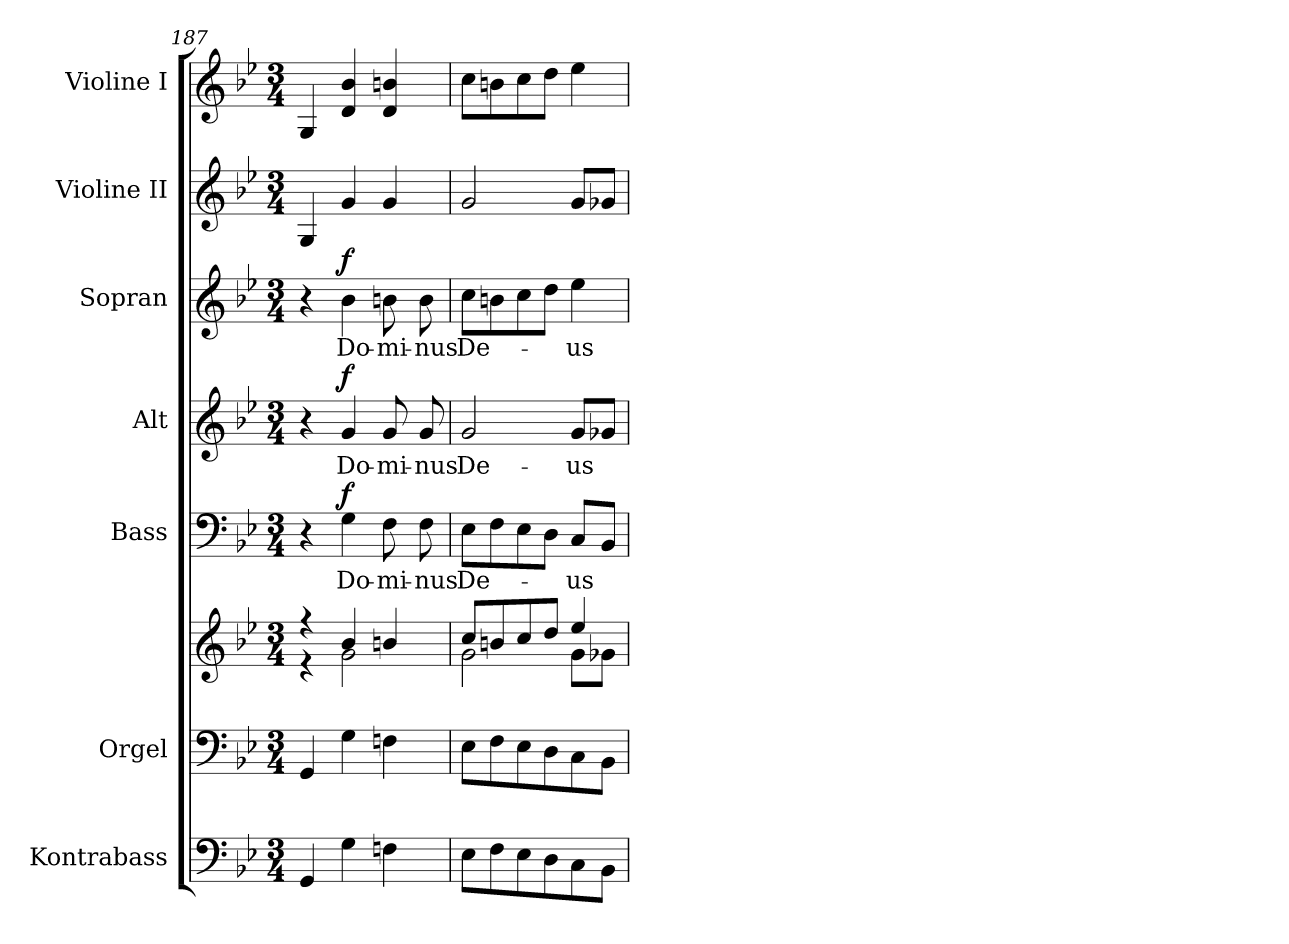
**kern	**kern	**kern	**kern	**text	**dynam	**kern	**text	**dynam	**kern	**text	**dynam	**kern	**kern
*part7	*part6	*part6	*part5	*part5	*part5	*part4	*part4	*part4	*part3	*part3	*part3	*part2	*part1
*staff8	*staff7	*staff6	*staff5	*staff5	*staff5	*staff4	*staff4	*staff4	*staff3	*staff3	*staff3	*staff2	*staff1
*I"Kontrabass	*I"Orgel	*	*I"Bass	*	*	*I"Alt	*	*	*I"Sopran	*	*	*I"Violine II	*I"Violine I
*I'Kb.	*I'Org.	*	*I'B	*	*	*I'A	*	*	*I'S	*	*	*I'Vl. II	*I'Vl. I
*clefF4	*clefF4	*clefG2	*clefF4	*	*	*clefG2	*	*	*clefG2	*	*	*clefG2	*clefG2
*ITrd7c12	*	*	*	*	*	*	*	*	*	*	*	*	*
*k[b-e-]	*k[b-e-]	*k[b-e-]	*k[b-e-]	*	*	*k[b-e-]	*	*	*k[b-e-]	*	*	*k[b-e-]	*k[b-e-]
*B-:	*B-:	*B-:	*B-:	*	*	*B-:	*	*	*B-:	*	*	*B-:	*B-:
*M3/4	*M3/4	*M3/4	*M3/4	*	*	*M3/4	*	*	*M3/4	*	*	*M3/4	*M3/4
=187	=187	=187	=187	=187	=187	=187	=187	=187	=187	=187	=187	=187	=187
*	*	*^	*	*	*	*	*	*	*	*	*	*	*
4GGG/	4GG/	4r	4r	4r	.	.	4r	.	.	4r	.	.	4G/	4G/
!	!	!	!	!	!LO:LY:b	!LO:DY:a	!	!LO:LY:b	!LO:DY:a	!	!LO:LY:b	!LO:DY:a	!	!
4GG\	4G\	4b-/	2g\	4G\	Do-	f	4g/	Do-	f	4b-\	Do-	f	4g/	4d/ 4b-/
!	!	!	!	!	!LO:LY:b	!	!	!LO:LY:b	!	!	!LO:LY:b	!	!	!
4FFn\	4Fn\	4bn/	.	8F\	-mi-	.	8g/	-mi-	.	8bn\	-mi-	.	4g/	4d/ 4bn/
!	!	!	!	!	!LO:LY:b	!	!	!LO:LY:b	!	!	!LO:LY:b	!	!	!
.	.	.	.	8F\	-nus	.	8g/	-nus	.	8b\	-nus	.	.	.
=188	=188	=188	=188	=188	=188	=188	=188	=188	=188	=188	=188	=188	=188	=188
!	!	!	!	!	!LO:LY:b	!	!	!LO:LY:b	!	!	!LO:LY:b	!	!	!
8EE-\L	8E-\L	8cc/L	2g\	8E-\L	De-	.	2g/	De-	.	8cc\L	De-	.	2g/	8cc\L
8FF\	8F\	8bn/	.	8F\	.	.	.	.	.	8bn\	.	.	.	8bn\
8EE-\	8E-\	8cc/	.	8E-\	.	.	.	.	.	8cc\	.	.	.	8cc\
8DD\	8D\	8dd/J	.	8D\J	.	.	.	.	.	8dd\J	.	.	.	8dd\J
!	!	!	!	!	!LO:LY:b	!	!	!LO:LY:b	!	!	!LO:LY:b	!	!	!
8CC\	8C\	4ee-/	8g\L	8C/L	-us	.	8g/L	-us	.	4ee-\	-us	.	8g/L	4ee-\
8BBB-\J	8BB-\J	.	8g-X\J	8BB-/J	.	.	8g-X/J	.	.	.	.	.	8g-X/J	.
*	*	*v	*v	*	*	*	*	*	*	*	*	*	*	*
=	=	=	=	=	=	=	=	=	=	=	=	=	=
*-	*-	*-	*-	*-	*-	*-	*-	*-	*-	*-	*-	*-	*-
